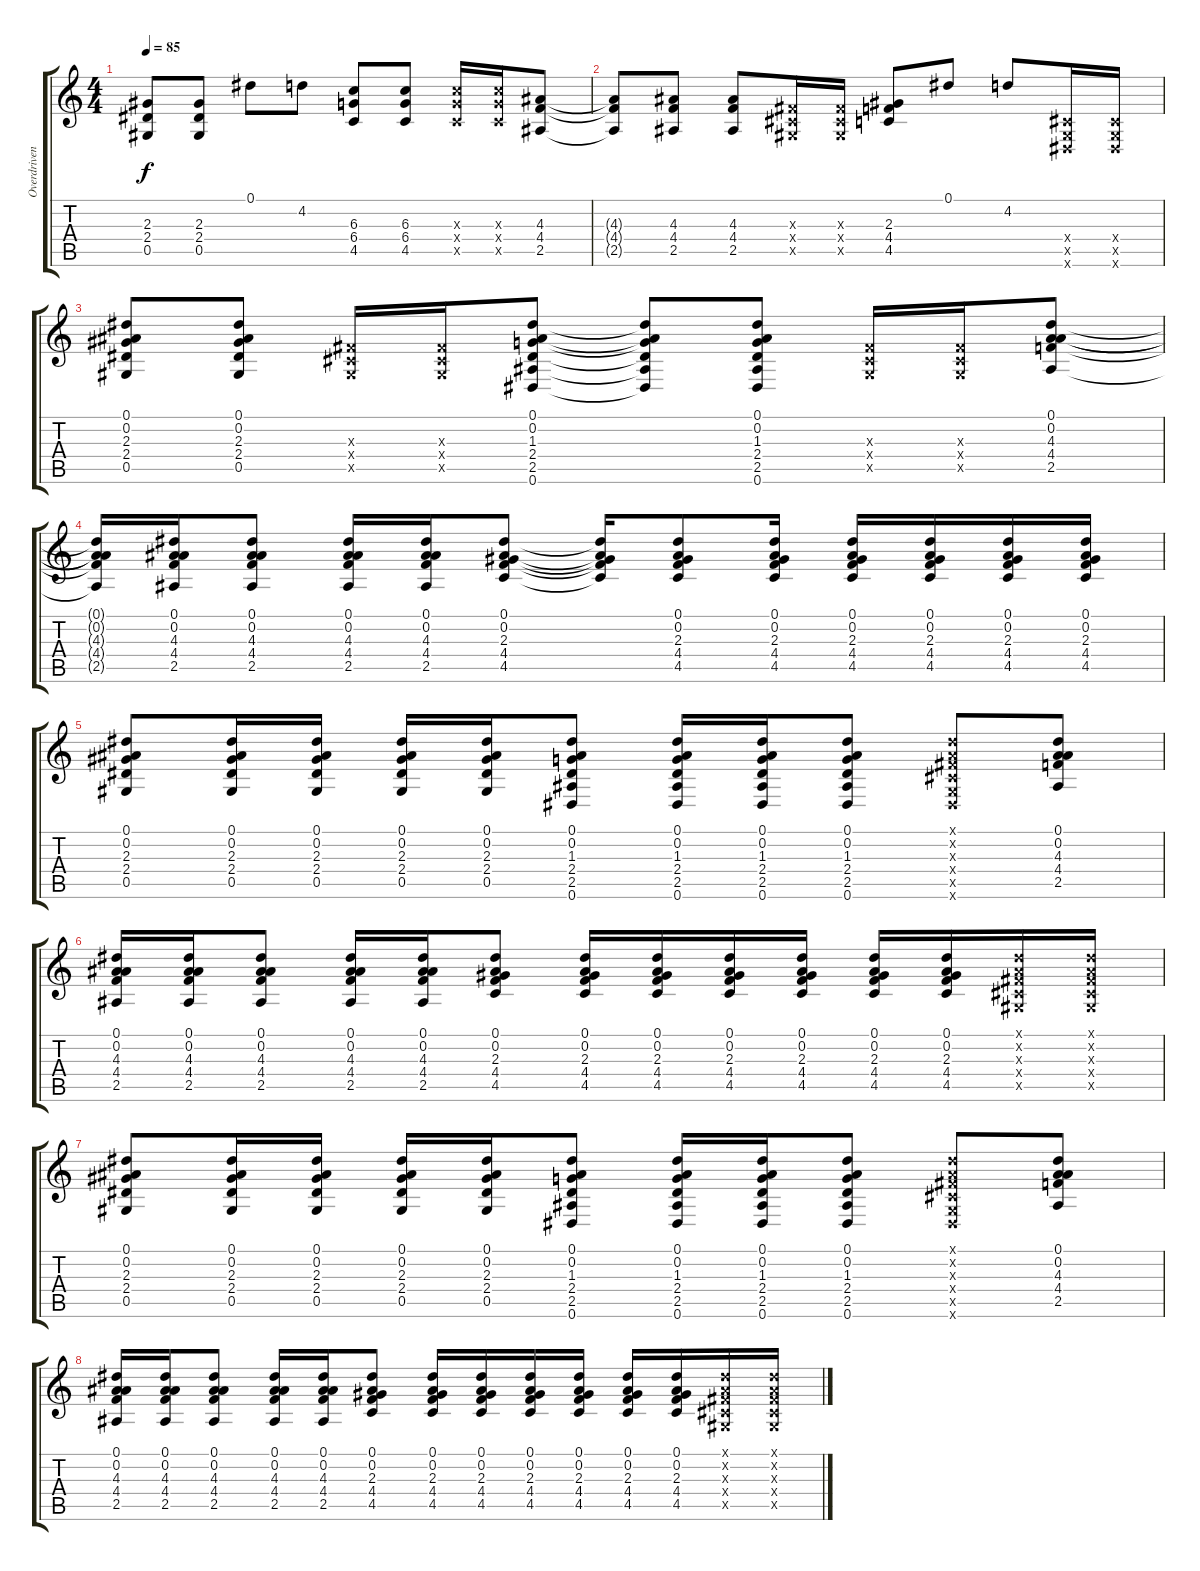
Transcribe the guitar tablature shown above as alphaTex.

\track ("Overdriven Guitar" "Overdriven") {instrument overdrivenguitar}
\staff {score tabs}
\tuning (Eb4 Bb3 Gb3 Db3 Ab2 Eb2) {hide}
\ts (4 4)
\tempo 85
\clef g2
\ks c
(2.3 2.4 0.5).8{dy f} (2.3 2.4 0.5).8 0.1.8 4.2.8 (6.3 6.4 4.5).8 (6.3 6.4 4.5).8 (6.3{x} 6.4{x} 4.5{x}).16 (6.3{x} 6.4{x} 4.5{x}).16 (4.3 4.4 2.5).8 |
(4.3{t} 4.4{t} 2.5{t}).8 (4.3 4.4 2.5).8 (4.3 4.4 2.5).8 (0.3{x} 0.4{x} 0.5{x}).16 (0.3{x} 0.4{x} 0.5{x}).16 (2.3 4.4 4.5).8 0.1.8 4.2.8 (0.4{x} 0.5{x} 0.6{x}).16 (0.4{x} 0.5{x} 0.6{x}).16 |
(0.1 0.2 2.3 2.4 0.5).8 (0.1 0.2 2.3 2.4 0.5).8 (0.3{x} 0.4{x} 0.5{x}).16 (0.3{x} 0.4{x} 0.5{x}).16 (0.1 0.2 1.3 2.4 2.5 0.6).8 (0.1{t} 0.2{t} 1.3{t} 2.4{t} 2.5{t} 0.6{t}).8 (0.1 0.2 1.3 2.4 2.5 0.6).8 (0.3{x} 0.4{x} 0.5{x}).16 (0.3{x} 0.4{x} 0.5{x}).16 (0.1 0.2 4.3 4.4 2.5).8 |
(0.1{t} 0.2{t} 4.3{t} 4.4{t} 2.5{t}).16 (0.1 0.2 4.3 4.4 2.5).16 (0.1 0.2 4.3 4.4 2.5).8 (0.1 0.2 4.3 4.4 2.5).16 (0.1 0.2 4.3 4.4 2.5).16 (0.1 0.2 2.3 4.4 4.5).8 (0.1{t} 0.2{t} 2.3{t} 4.4{t} 4.5{t}).16 (0.1 0.2 2.3 4.4 4.5).8 (0.1 0.2 2.3 4.4 4.5).16 (0.1 0.2 2.3 4.4 4.5).16 (0.1 0.2 2.3 4.4 4.5).16 (0.1 0.2 2.3 4.4 4.5).16 (0.1 0.2 2.3 4.4 4.5).16 |
(0.1 0.2 2.3 2.4 0.5).8 (0.1 0.2 2.3 2.4 0.5).16 (0.1 0.2 2.3 2.4 0.5).16 (0.1 0.2 2.3 2.4 0.5).16 (0.1 0.2 2.3 2.4 0.5).16 (0.1 0.2 1.3 2.4 2.5 0.6).8 (0.1 0.2 1.3 2.4 2.5 0.6).16 (0.1 0.2 1.3 2.4 2.5 0.6).16 (0.1 0.2 1.3 2.4 2.5 0.6).8 (0.1{x} 0.2{x} 0.3{x} 0.4{x} 0.5{x} 0.6{x}).8 (0.1 0.2 4.3 4.4 2.5).8 |
(0.1 0.2 4.3 4.4 2.5).16 (0.1 0.2 4.3 4.4 2.5).16 (0.1 0.2 4.3 4.4 2.5).8 (0.1 0.2 4.3 4.4 2.5).16 (0.1 0.2 4.3 4.4 2.5).16 (0.1 0.2 2.3 4.4 4.5).8 (0.1 0.2 2.3 4.4 4.5).16 (0.1 0.2 2.3 4.4 4.5).16 (0.1 0.2 2.3 4.4 4.5).16 (0.1 0.2 2.3 4.4 4.5).16 (0.1 0.2 2.3 4.4 4.5).16 (0.1 0.2 2.3 4.4 4.5).16 (0.1{x} 0.2{x} 0.3{x} 0.4{x} 0.5{x}).16 (0.1{x} 0.2{x} 0.3{x} 0.4{x} 0.5{x}).16 |
(0.1 0.2 2.3 2.4 0.5).8 (0.1 0.2 2.3 2.4 0.5).16 (0.1 0.2 2.3 2.4 0.5).16 (0.1 0.2 2.3 2.4 0.5).16 (0.1 0.2 2.3 2.4 0.5).16 (0.1 0.2 1.3 2.4 2.5 0.6).8 (0.1 0.2 1.3 2.4 2.5 0.6).16 (0.1 0.2 1.3 2.4 2.5 0.6).16 (0.1 0.2 1.3 2.4 2.5 0.6).8 (0.1{x} 0.2{x} 0.3{x} 0.4{x} 0.5{x} 0.6{x}).8 (0.1 0.2 4.3 4.4 2.5).8 |
(0.1 0.2 4.3 4.4 2.5).16 (0.1 0.2 4.3 4.4 2.5).16 (0.1 0.2 4.3 4.4 2.5).8 (0.1 0.2 4.3 4.4 2.5).16 (0.1 0.2 4.3 4.4 2.5).16 (0.1 0.2 2.3 4.4 4.5).8 (0.1 0.2 2.3 4.4 4.5).16 (0.1 0.2 2.3 4.4 4.5).16 (0.1 0.2 2.3 4.4 4.5).16 (0.1 0.2 2.3 4.4 4.5).16 (0.1 0.2 2.3 4.4 4.5).16 (0.1 0.2 2.3 4.4 4.5).16 (0.1{x} 0.2{x} 0.3{x} 0.4{x} 0.5{x}).16 (0.1{x} 0.2{x} 0.3{x} 0.4{x} 0.5{x}).16
